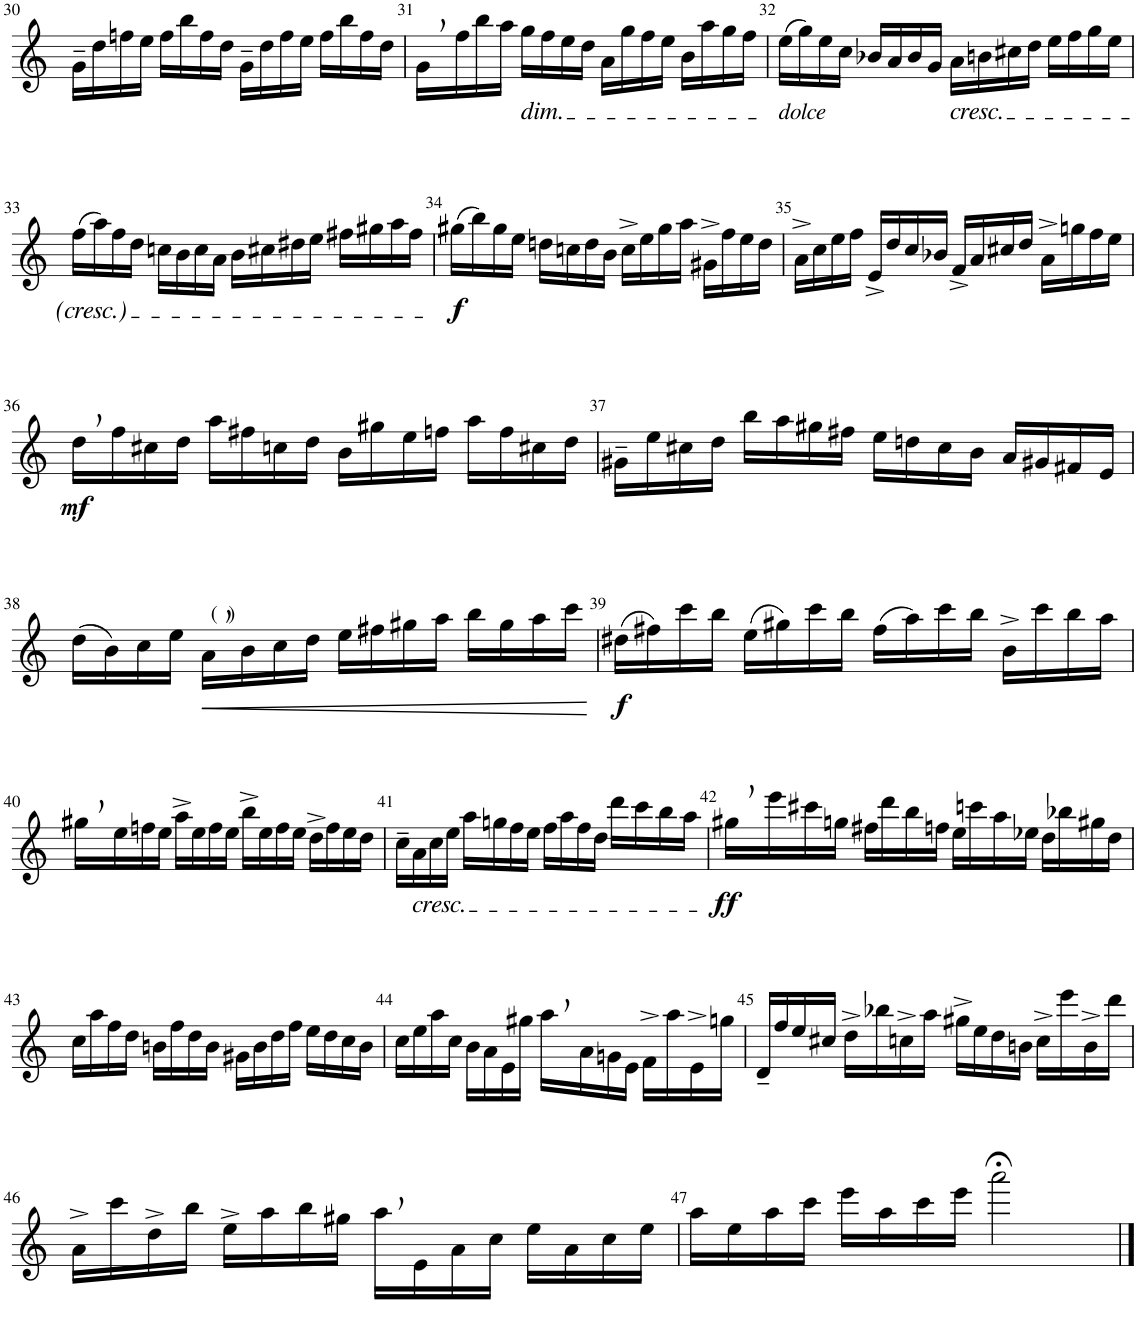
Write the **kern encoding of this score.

**kern	**dynam
*part1	*part1
*staff1	*staff1
*I"Flûte	*
*I'Fl.	*
!!LO:PB:g=z
*clefG2	*
*k[]	*
*M4/4	*
=30	=30
16g~\LL	.
16dd\	.
16ffn\	.
16ee\JJ	.
16ff\LL	.
16bb\	.
16ff\	.
16dd\JJ	.
16g~\LL	.
16dd\	.
16ff\	.
16ee\JJ	.
16ff\LL	.
16bb\	.
16ff\	.
16dd\JJ	.
=31	=31
16g,\LL	.
16ff\	.
16bb\	.
16aa\JJ	.
!LO:TX:b:i:t=dim.	!
16gg\LL	.
16ff\	.
16ee\	.
16dd\JJ	.
16a\LL	.
16gg\	.
16ff\	.
16ee\JJ	.
16b\LL	.
16aa\	.
16gg\	.
16ff\JJ	.
=32	=32
!LO:TX:b:i:t=dolce	!
(16ee\LL	.
16gg\)	.
16ee\	.
16cc\JJ	.
16b-X/LL	.
16a/	.
16b-/	.
16g/JJ	.
!LO:TX:b:i:t=cresc.	!
16a\LL	.
16bn\	.
16cc#X\	.
16dd\JJ	.
16ee\LL	.
16ff\	.
16gg\	.
16ee\JJ	.
!!LO:LB:g=z
=33	=33
(16ff\LL	.
16aa\)	.
16ff\	.
16dd\JJ	.
16ccn\LL	.
16b\	.
16cc\	.
16a\JJ	.
16b\LL	.
16cc#X\	.
16dd#X\	.
16ee\JJ	.
16ff#X\LL	.
16gg#X\	.
16aa\	.
16ff#\JJ	.
=34	=34
!	!LO:DY:b
(16gg#X\LL	f
16bb\)	.
16gg#\	.
16ee\JJ	.
16ddn\LL	.
16ccn\	.
16dd\	.
16b\JJ	.
16cc^\LL	.
16ee\	.
16gg#\	.
16aa\JJ	.
16g#X^\LL	.
16ff\	.
16ee\	.
16dd\JJ	.
=35	=35
16a^\LL	.
16cc\	.
16ee\	.
16ff\JJ	.
16e^/LL	.
16dd/	.
16cc/	.
16b-X/JJ	.
16f^/LL	.
16a/	.
16cc#X/	.
16dd/JJ	.
16a^\LL	.
16ggn\	.
16ff\	.
16ee\JJ	.
!!LO:LB:g=z
=36	=36
!	!LO:DY:b
16dd,\LL	mf
16ff\	.
16cc#X\	.
16dd\JJ	.
16aa\LL	.
16ff#X\	.
16ccn\	.
16dd\JJ	.
16b\LL	.
16gg#X\	.
16ee\	.
16ffn\JJ	.
16aa\LL	.
16ff\	.
16cc#X\	.
16dd\JJ	.
=37	=37
16g#X~\LL	.
16ee\	.
16cc#X\	.
16dd\JJ	.
16bb\LL	.
16aa\	.
16gg#X\	.
16ff#X\JJ	.
16ee\LL	.
16ddn\	.
16cc#\	.
16b\JJ	.
16a/LL	.
16g#X/	.
16f#X/	.
16e/JJ	.
!!LO:LB:g=z
=38	=38
(16dd\LL	.
16b\)	.
16cc\	.
16ee\JJ	.
!LO:TX:a:t=(  )	!
!	!LO:HP:b
16a,\LL	<
16b\	.
16cc\	.
16dd\JJ	.
16ee\LL	.
16ff#X\	.
16gg#X\	.
16aa\JJ	.
16bb\LL	.
16gg#\	.
16aa\	.
16ccc\JJ	.
.	[
=39	=39
!	!LO:DY:b
(16dd#X\LL	f
16ff#X\)	.
16ccc\	.
16bb\JJ	.
(16ee\LL	.
16gg#X\)	.
16ccc\	.
16bb\JJ	.
(16ff#\LL	.
16aa\)	.
16ccc\	.
16bb\JJ	.
16b^\LL	.
16ccc\	.
16bb\	.
16aa\JJ	.
!!LO:LB:g=z
=40	=40
16gg#X,\LL	.
16ee\	.
16ffn\	.
16ee\JJ	.
16aa^\LL	.
16ee\	.
16ff\	.
16ee\JJ	.
16bb^\LL	.
16ee\	.
16ff\	.
16ee\JJ	.
16dd^\LL	.
16ff\	.
16ee\	.
16dd\JJ	.
=41	=41
16cc~\LL	.
!LO:TX:b:i:t=cresc.	!
16a\	.
16cc\	.
16ee\JJ	.
16aa\LL	.
16ggn\	.
16ff\	.
16ee\JJ	.
16ff\LL	.
16aa\	.
16ff\	.
16dd\JJ	.
16ddd\LL	.
16ccc\	.
16bb\	.
16aa\JJ	.
=42	=42
!	!LO:DY:b
16gg#X,\LL	ff
16eee\	.
16ccc#X\	.
16ggn\JJ	.
16ff#X\LL	.
16ddd\	.
16bb\	.
16ffn\JJ	.
16ee\LL	.
16cccn\	.
16aa\	.
16ee-X\JJ	.
16dd\LL	.
16bb-X\	.
16gg#X\	.
16dd\JJ	.
!!LO:LB:g=z
=43	=43
16cc\LL	.
16aa\	.
16ff\	.
16dd\JJ	.
16bn\LL	.
16ff\	.
16dd\	.
16b\JJ	.
16g#X\LL	.
16b\	.
16dd\	.
16ff\JJ	.
16ee\LL	.
16dd\	.
16cc\	.
16b\JJ	.
=44	=44
16cc\LL	.
16ee\	.
16aa\	.
16cc\JJ	.
16b\LL	.
16a\	.
16e\	.
16gg#X\JJ	.
16aa,\LL	.
16a\	.
16gn\	.
16e\JJ	.
16f^\LL	.
16aa\	.
16e^\	.
16ggn\JJ	.
=45	=45
16d~/LL	.
16ff/	.
16ee/	.
16cc#X/JJ	.
16dd^\LL	.
16bb-X\	.
16ccn^\	.
16aa\JJ	.
16gg#X^\LL	.
16ee\	.
16dd\	.
16bn\JJ	.
16cc^\LL	.
16eee\	.
16b^\	.
16ddd\JJ	.
!!LO:LB:g=z
=46	=46
16a^\LL	.
16ccc\	.
16dd^\	.
16bb\JJ	.
16ee^\LL	.
16aa\	.
16bb\	.
16gg#X\JJ	.
16aa,\LL	.
16e\	.
16a\	.
16cc\JJ	.
16ee\LL	.
16a\	.
16cc\	.
16ee\JJ	.
=47	=47
16aa\LL	.
16ee\	.
16aa\	.
16ccc\JJ	.
16eee\LL	.
16aa\	.
16ccc\	.
16eee\JJ	.
2aaa;<\	.
==	==
*-	*-
